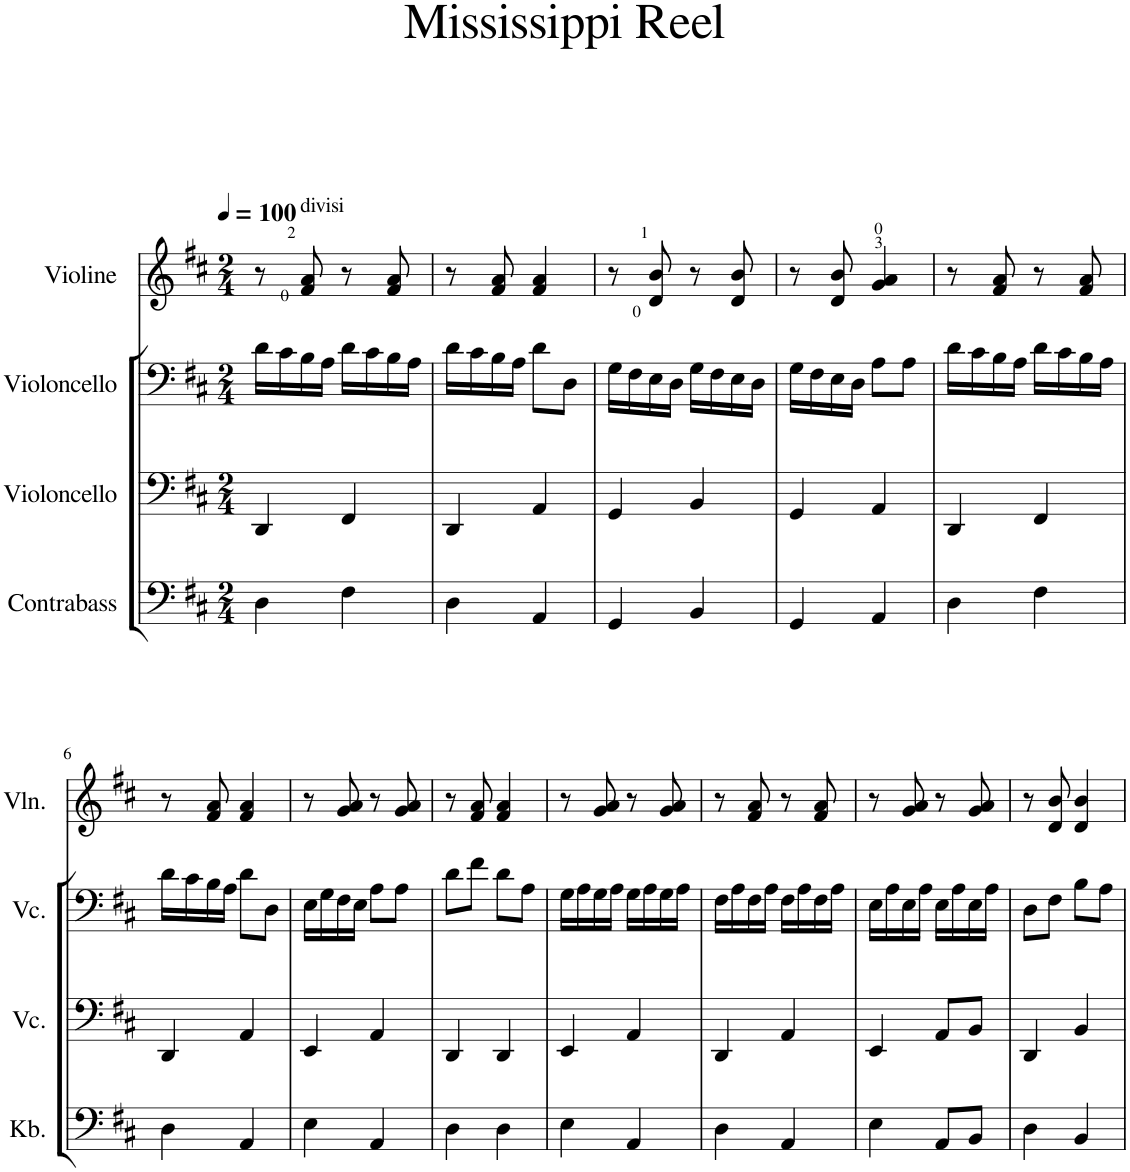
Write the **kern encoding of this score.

**kern	**kern	**kern	**kern
*part4	*part3	*part2	*part1
*staff4	*staff3	*staff2	*staff1
*I"Contrabass	*I"Violoncello	*I"Violoncello	*I"Violine
*	*I'Vc.	*I'Vc.	*I'Vln.
*clefF4	*clefF4	*clefF4	*clefG2
*Trd7c12	*	*	*
*k[f#c#]	*k[f#c#]	*k[f#c#]	*k[f#c#]
*D:	*D:	*D:	*D:
*M2/4	*M2/4	*M2/4	*M2/4
*MM100	*MM100	*MM100	*MM100
=1	=1	=1	=1
4D\	4DD/	16d\LL	8r
.	.	16c#\	.
!	!	!	!LO:TX:a:t=divisi
.	.	16B\	8f#/ 8a/
.	.	16A\JJ	.
4F#\	4FF#/	16d\LL	8r
.	.	16c#\	.
.	.	16B\	8f#/ 8a/
.	.	16A\JJ	.
=2	=2	=2	=2
4D\	4DD/	16d\LL	8r
.	.	16c#\	.
.	.	16B\	8f#/ 8a/
.	.	16A\JJ	.
4AA/	4AA/	8d\L	4f#/ 4a/
.	.	8D\J	.
=3	=3	=3	=3
4GG/	4GG/	16G\LL	8r
.	.	16F#\	.
.	.	16E\	8d/ 8b/
.	.	16D\JJ	.
4BB/	4BB/	16G\LL	8r
.	.	16F#\	.
.	.	16E\	8d/ 8b/
.	.	16D\JJ	.
=4	=4	=4	=4
4GG/	4GG/	16G\LL	8r
.	.	16F#\	.
.	.	16E\	8d/ 8b/
.	.	16D\JJ	.
4AA/	4AA/	8A\L	4g/ 4a/
.	.	8A\J	.
=5	=5	=5	=5
4D\	4DD/	16d\LL	8r
.	.	16c#\	.
.	.	16B\	8f#/ 8a/
.	.	16A\JJ	.
4F#\	4FF#/	16d\LL	8r
.	.	16c#\	.
.	.	16B\	8f#/ 8a/
.	.	16A\JJ	.
!!LO:LB:g=z
=6	=6	=6	=6
4D\	4DD/	16d\LL	8r
.	.	16c#\	.
.	.	16B\	8f#/ 8a/
.	.	16A\JJ	.
4AA/	4AA/	8d\L	4f#/ 4a/
.	.	8D\J	.
=7	=7	=7	=7
4E\	4EE/	16E\LL	8r
.	.	16G\	.
.	.	16F#\	8g/ 8a/
.	.	16E\JJ	.
4AA/	4AA/	8A\L	8r
.	.	8A\J	8g/ 8a/
=8	=8	=8	=8
4D\	4DD/	8d\L	8r
.	.	8f#\J	8f#/ 8a/
4D\	4DD/	8d\L	4f#/ 4a/
.	.	8A\J	.
=9	=9	=9	=9
4E\	4EE/	16G\LL	8r
.	.	16A\	.
.	.	16G\	8g/ 8a/
.	.	16A\JJ	.
4AA/	4AA/	16G\LL	8r
.	.	16A\	.
.	.	16G\	8g/ 8a/
.	.	16A\JJ	.
=10	=10	=10	=10
4D\	4DD/	16F#\LL	8r
.	.	16A\	.
.	.	16F#\	8f#/ 8a/
.	.	16A\JJ	.
4AA/	4AA/	16F#\LL	8r
.	.	16A\	.
.	.	16F#\	8f#/ 8a/
.	.	16A\JJ	.
=11	=11	=11	=11
4E\	4EE/	16E\LL	8r
.	.	16A\	.
.	.	16E\	8g/ 8a/
.	.	16A\JJ	.
8AA/L	8AA/L	16E\LL	8r
.	.	16A\	.
8BB/J	8BB/J	16E\	8g/ 8a/
.	.	16A\JJ	.
=12	=12	=12	=12
4D\	4DD/	8D\L	8r
.	.	8F#\J	8d/ 8b/
4BB/	4BB/	8B\L	4d/ 4b/
.	.	8A\J	.
=	=	=	=
*-	*-	*-	*-
